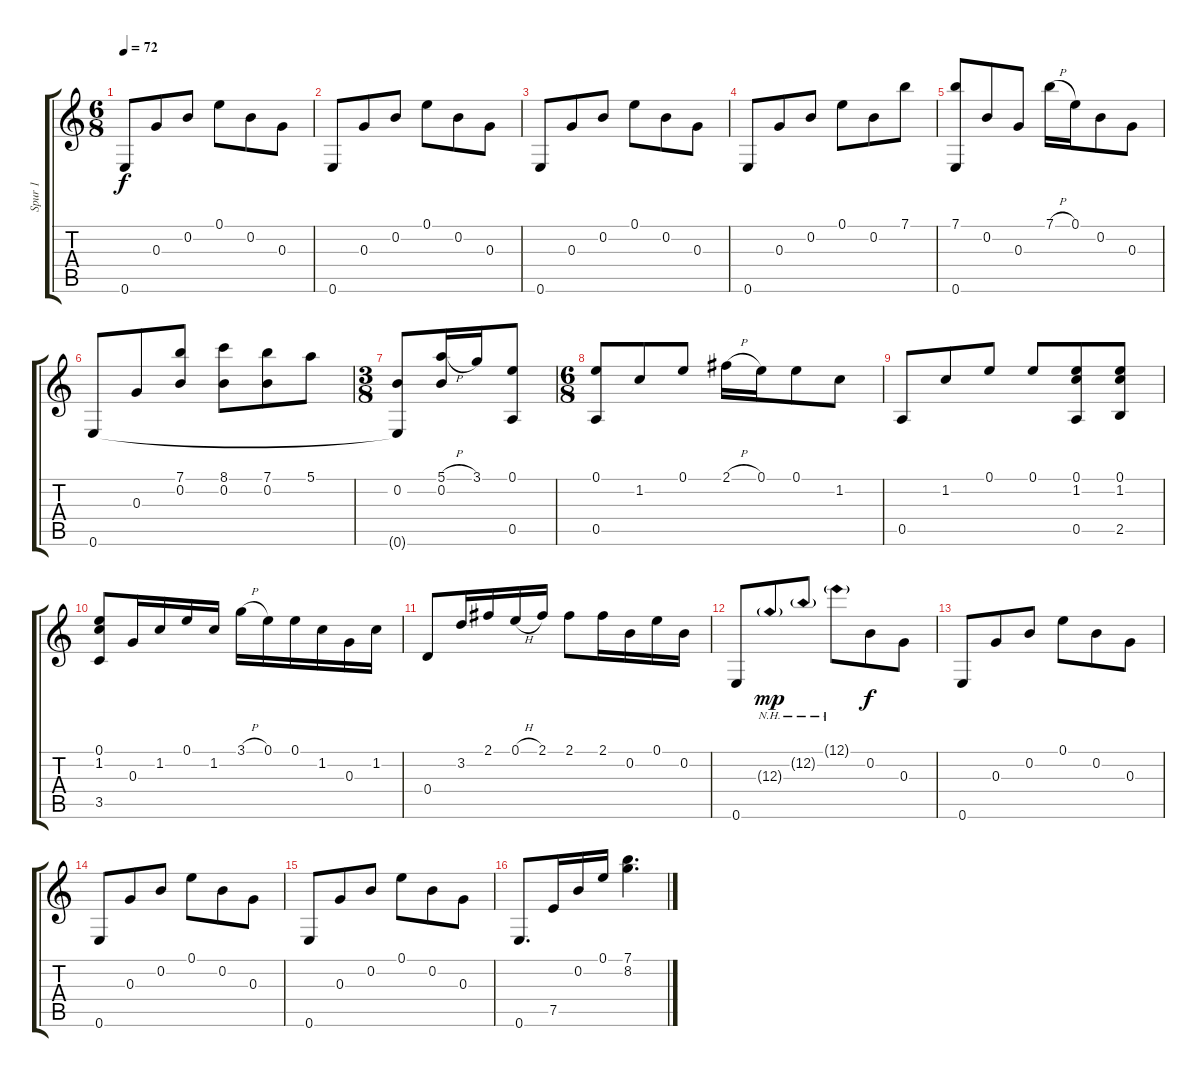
\track ("Spur 1" "Spur 1") {instrument acousticguitarsteel}
\staff {score tabs}
\tuning (E4 B3 G3 D3 A2 E2) {hide}
\ts (6 8)
\tempo 72
\clef g2
\ks c
0.6.8{dy f instrument acousticguitarsteel} 0.3.8 0.2.8 0.1.8 0.2.8 0.3.8 |
0.6.8 0.3.8 0.2.8 0.1.8 0.2.8 0.3.8 |
0.6.8 0.3.8 0.2.8 0.1.8 0.2.8 0.3.8 |
0.6.8 0.3.8 0.2.8 0.1.8 0.2.8 7.1.8 |
(7.1 0.6).8 0.2.8 0.3.8 7.1{h}.16 0.1.16 0.2.8 0.3.8 |
0.6.8 0.3.8 (7.1 0.2).8 (8.1 0.2).8 (7.1 0.2).8 5.1.8 |
\ts (3 8)
(0.2 0.6{t}).8 (5.1{h} 0.2).16 3.1.16 (0.1 0.5).8 |
\ts (6 8)
(0.1 0.5).8 1.2.8 0.1.8 2.1{h}.16 0.1.16 0.1.8 1.2.8 |
0.5.8 1.2.8 0.1.8 0.1.8 (0.1 1.2 0.5).8 (0.1 1.2 2.5).8 |
(0.1 1.2 3.5).8 0.3.16 1.2.16 0.1.16 1.2.16 3.1{h}.16 0.1.16 0.1.16 1.2.16 0.3.16 1.2.16 |
0.4.8 3.2.16 2.1.16 0.1{h}.16 2.1.16 2.1.8 2.1.16 0.2.16 0.1.16 0.2.16 |
0.6.8 12.3{nh g}.8{dy mp} 12.2{nh g}.8 12.1{nh g}.8 0.2.8{dy f} 0.3.8 |
0.6.8 0.3.8 0.2.8 0.1.8 0.2.8 0.3.8 |
0.6.8 0.3.8 0.2.8 0.1.8 0.2.8 0.3.8 |
0.6.8 0.3.8 0.2.8 0.1.8 0.2.8 0.3.8 |
0.6.8{d} 7.5.16 0.2.16 0.1.16 (7.1 8.2).4{d}
